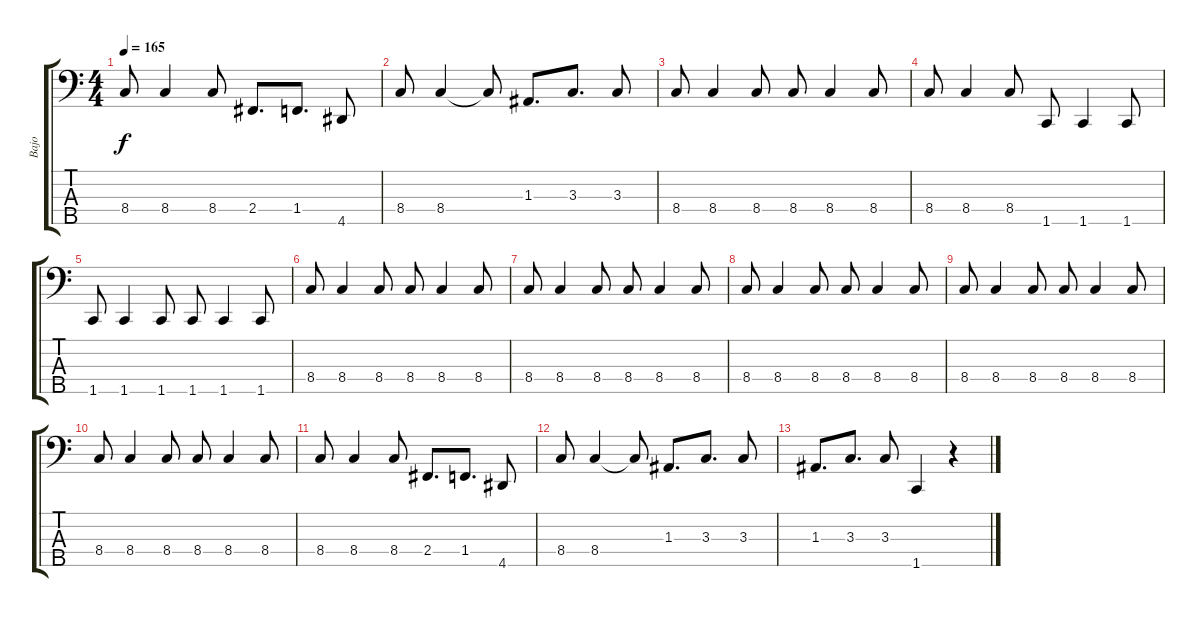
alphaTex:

\track ("Bajo" "Bajo") {instrument electricbassfinger}
\staff {score tabs}
\tuning (G2 D2 A1 E1 B0) {hide}
\ts (4 4)
\tempo 165
\clef f4
\ks c
8.4.8{dy f} 8.4.4 8.4.8 2.4.8{d} 1.4.8{d} 4.5.8 |
8.4.8 8.4.4 8.4{t}.8 1.3.8{d} 3.3.8{d} 3.3.8 |
8.4.8 8.4.4 8.4.8 8.4.8 8.4.4 8.4.8 |
8.4.8 8.4.4 8.4.8 1.5.8 1.5.4 1.5.8 |
1.5.8 1.5.4 1.5.8 1.5.8 1.5.4 1.5.8 |
8.4.8 8.4.4 8.4.8 8.4.8 8.4.4 8.4.8 |
8.4.8 8.4.4 8.4.8 8.4.8 8.4.4 8.4.8 |
8.4.8 8.4.4 8.4.8 8.4.8 8.4.4 8.4.8 |
8.4.8 8.4.4 8.4.8 8.4.8 8.4.4 8.4.8 |
8.4.8 8.4.4 8.4.8 8.4.8 8.4.4 8.4.8 |
8.4.8 8.4.4 8.4.8 2.4.8{d} 1.4.8{d} 4.5.8 |
8.4.8 8.4.4 8.4{t}.8 1.3.8{d} 3.3.8{d} 3.3.8 |
1.3.8{d} 3.3.8{d} 3.3.8 1.5.4 r.4
